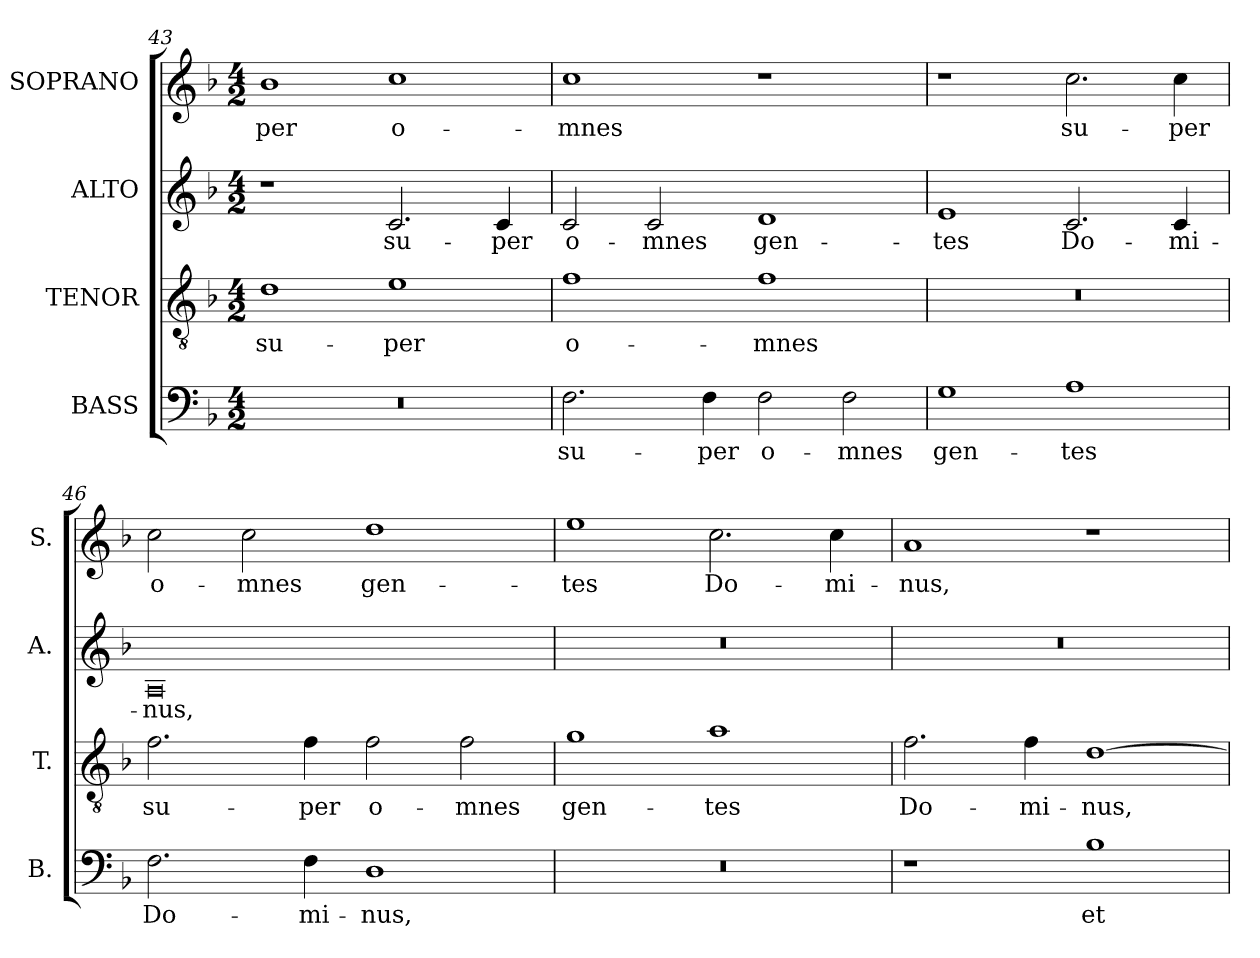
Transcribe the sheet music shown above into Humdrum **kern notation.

**kern	**text	**kern	**text	**kern	**text	**kern	**text
*part4	*part4	*part3	*part3	*part2	*part2	*part1	*part1
*staff4	*staff4	*staff3	*staff3	*staff2	*staff2	*staff1	*staff1
*I"BASS	*	*I"TENOR	*	*I"ALTO	*	*I"SOPRANO	*
*I'B.	*	*I'T.	*	*I'A.	*	*I'S.	*
*clefF4	*	*clefGv2	*	*clefG2	*	*clefG2	*
*	*	*ITrd7c12	*	*	*	*	*
*k[b-]	*	*k[b-]	*	*k[b-]	*	*k[b-]	*
*F:	*	*F:	*	*F:	*	*F:	*
*M4/2	*	*M4/2	*	*M4/2	*	*M4/2	*
=43	=43	=43	=43	=43	=43	=43	=43
!LO:N:vis=1	!	!	!	!	!	!	!
!	!	!	!LO:LY:b:color=#000000	!	!	!	!
!	!	!	!	!	!	!	!LO:LY:b:color=#000000
0r	.	1Di	su-	1r	.	1b-i	-per
!	!	!	!LO:LY:b:color=#000000	!	!	!	!
!	!	!	!	!	!LO:LY:b:color=#000000	!	!
!	!	!	!	!	!	!	!LO:LY:b:color=#000000
.	.	1Ei	-per	2.ci/	su-	1cci	o-
!	!	!	!	!	!LO:LY:b:color=#000000	!	!
.	.	.	.	4ci/	-per	.	.
!!LO:PB:g=z
=44	=44	=44	=44	=44	=44	=44	=44
!	!LO:LY:b:color=#000000	!	!	!	!	!	!
!	!	!	!LO:LY:b:color=#000000	!	!	!	!
!	!	!	!	!	!LO:LY:b:color=#000000	!	!
!	!	!	!	!	!	!	!LO:LY:b:color=#000000
2.Fi\	su-	1Fi	o-	2ci/	o-	1cci	-mnes
!	!	!	!	!	!LO:LY:b:color=#000000	!	!
.	.	.	.	2ci/	-mnes	.	.
!	!LO:LY:b:color=#000000	!	!	!	!	!	!
4Fi\	-per	.	.	.	.	.	.
!	!LO:LY:b:color=#000000	!	!	!	!	!	!
!	!	!	!LO:LY:b:color=#000000	!	!	!	!
!	!	!	!	!	!LO:LY:b:color=#000000	!	!
2Fi\	o-	1Fi	-mnes	1di	gen-	1r	.
!	!LO:LY:b:color=#000000	!	!	!	!	!	!
2Fi\	-mnes	.	.	.	.	.	.
=45	=45	=45	=45	=45	=45	=45	=45
!	!LO:LY:b:color=#000000	!LO:N:vis=1	!	!	!	!	!
!	!	!	!	!	!LO:LY:b:color=#000000	!	!
1Gi	gen-	0r	.	1ei	-tes	1r	.
!	!LO:LY:b:color=#000000	!	!	!	!	!	!
!	!	!	!	!	!LO:LY:b:color=#000000	!	!
!	!	!	!	!	!	!	!LO:LY:b:color=#000000
1Ai	-tes	.	.	2.ci/	Do-	2.cci\	su-
!	!	!	!	!	!LO:LY:b:color=#000000	!	!
!	!	!	!	!	!	!	!LO:LY:b:color=#000000
.	.	.	.	4ci/	-mi-	4cci\	-per
=46	=46	=46	=46	=46	=46	=46	=46
!	!LO:LY:b:color=#000000	!	!	!	!	!	!
!	!	!	!LO:LY:b:color=#000000	!	!	!	!
!	!	!	!	!	!LO:LY:b:color=#000000	!	!
!	!	!	!	!	!	!	!LO:LY:b:color=#000000
2.Fi\	Do-	2.Fi\	su-	0Ai	-nus,	2cci\	o-
!	!	!	!	!	!	!	!LO:LY:b:color=#000000
.	.	.	.	.	.	2cci\	-mnes
!	!LO:LY:b:color=#000000	!	!	!	!	!	!
!	!	!	!LO:LY:b:color=#000000	!	!	!	!
4Fi\	-mi-	4Fi\	-per	.	.	.	.
!	!LO:LY:b:color=#000000	!	!	!	!	!	!
!	!	!	!LO:LY:b:color=#000000	!	!	!	!
!	!	!	!	!	!	!	!LO:LY:b:color=#000000
1Di	-nus,	2Fi\	o-	.	.	1ddi	gen-
!	!	!	!LO:LY:b:color=#000000	!	!	!	!
.	.	2Fi\	-mnes	.	.	.	.
=47	=47	=47	=47	=47	=47	=47	=47
!LO:N:vis=1	!	!	!	!	!	!	!
!	!	!	!LO:LY:b:color=#000000	!LO:N:vis=1	!	!	!
!	!	!	!	!	!	!	!LO:LY:b:color=#000000
0r	.	1Gi	gen-	0r	.	1eei	-tes
!	!	!	!LO:LY:b:color=#000000	!	!	!	!
!	!	!	!	!	!	!	!LO:LY:b:color=#000000
.	.	1Ai	-tes	.	.	2.cci\	Do-
!	!	!	!	!	!	!	!LO:LY:b:color=#000000
.	.	.	.	.	.	4cci\	-mi-
=48	=48	=48	=48	=48	=48	=48	=48
!	!	!	!LO:LY:b:color=#000000	!LO:N:vis=1	!	!	!
!	!	!	!	!	!	!	!LO:LY:b:color=#000000
1r	.	2.Fi\	Do-	0r	.	1ai	-nus,
!	!	!	!LO:LY:b:color=#000000	!	!	!	!
.	.	4Fi\	-mi-	.	.	.	.
!	!LO:LY:b:color=#000000	!	!	!	!	!	!
!	!	!	!LO:LY:b:color=#000000	!	!	!	!
1B-i	et	[1Di	-nus,	.	.	1r	.
=	=	=	=	=	=	=	=
*-	*-	*-	*-	*-	*-	*-	*-
